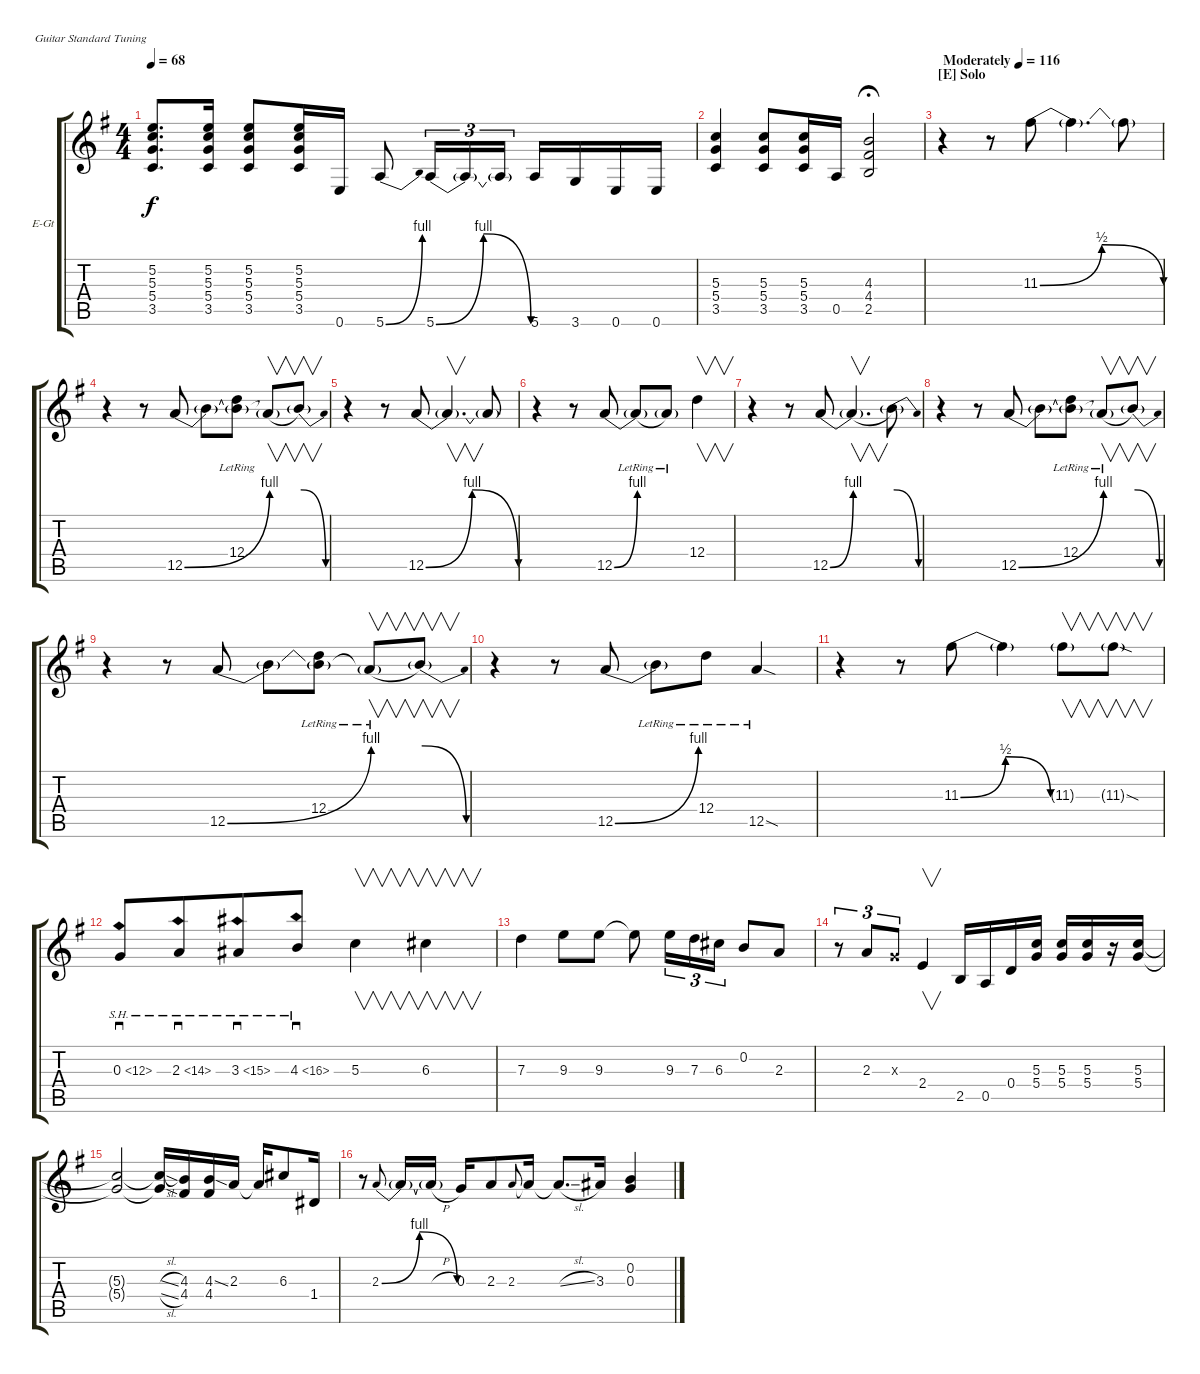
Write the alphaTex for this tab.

\defaultSystemsLayout 4
\bracketExtendMode groupsimilarinstruments
\firstSystemTrackNameOrientation horizontal
\otherSystemsTrackNameOrientation horizontal
\track ("Electric Guitar" "E-Gt") {instrument distortionguitar}
\staff {score tabs}
\tuning (E4 B3 G3 D3 A2 E2)
\ts (4 4)
\tempo 68
\clef g2
\ks g
(3.5 5.4 5.3 5.2).8{d dy f} (3.5 5.4 5.3 5.2).16 (3.5 5.4 5.3 5.2).8 (3.5 5.4 5.3 5.2).16 0.6.16 5.6{be (bend 0 0 15 4)}.8 5.6{be (bendrelease 0 0 10.2 4 20.4 4 30 0)}.16{tu (3 2)} 5.6{t}.16{tu (3 2)} 5.6{t}.16{tu (3 2)} 5.6.16 3.6.16 0.6.16 0.6.16 |
(3.5 5.4 5.3).4 (3.5 5.4 5.3).8 (3.5 5.4 5.3).16 0.5.16 (2.5 4.4 4.3).2{fermata (medium 0.5)} |
\section ("E" "Solo")
\tempo (116 "Moderately")
r.4 r.8 11.3{be (bendrelease 0 0 13.2 2 20.4 2 30 0)}.8 11.3{t}.4{d} 11.3{t}.8 |
r.4 r.8 12.5{be (bend 0 0 15 4)}.8 12.5{t}.8 (12.4{lr} 12.5{t}).8 12.5{be (hold 0 0 60 0) t}.8{v} 12.5{be (release 0 4 15 0) t}.8{v} |
r.4 r.8 12.5{be (bendrelease 0 0 10.2 4 20.4 4 30 0)}.8 12.5{t}.4{v d} 12.5{t}.8 |
r.4 r.8 12.5{be (bend 0 0 15 4)}.8 12.5{be (hold 0 0 60 0) lr t}.8 12.5{be (hold 0 0 60 0) lr t}.8 12.4.4{v} |
r.4 r.8 12.5{be (bend 0 0 15 4)}.8 12.5{be (hold 0 0 60 0) t}.4{v d} 12.5{be (release 0 4 15 0) t}.8 |
r.4 r.8 12.5{be (bend 0 0 15 4)}.8 12.5{t}.8 (12.4{lr} 12.5{lr t}).8 12.5{be (hold 0 0 60 0) lr t}.8{v} 12.5{be (release 0 4 15 0) t}.8{v} |
r.4 r.8 12.5{be (bend 0 0 15 4)}.8 12.5{t}.8 (12.4{lr} 12.5{lr t}).8 12.5{be (hold 0 0 60 0) lr t}.8{v} 12.5{be (release 0 4 15 0) t}.8{v} |
r.4 r.8 12.5{be (bend 0 0 15 4)}.8 12.5{lr t}.8 12.4{lr}.8 12.5{sod lr}.4 |
r.4 r.8 11.3{be (bendrelease 0 0 11.4 2 20.4 2 30 0)}.8 11.3{t}.4 11.3{g}.8{v} 11.3{sod g}.8{v} |
0.3{sh 12}.8{sd beam merge} 2.3{sh 12}.8{sd beam merge} 3.3{sh 12}.8{sd beam merge} 4.3{sh 12}.8{sd} 5.3.4{v} 6.3.4{v} |
7.3.4 9.3.8 9.3.8 9.3{t}.8 9.3.16{tu (3 2)} 7.3.16{tu (3 2)} 6.3.16{tu (3 2)} 0.2.8 2.3.8 |
r.8{tu (3 2)} 2.3.8{tu (3 2)} 0.3{x}.8{tu (3 2)} 2.4.4{v} 2.5.16 0.5.16 0.4.16 (5.4 5.3).16 (5.4 5.3).16 (5.4 5.3).16 r.16 (5.4 5.3).16 |
(5.4{t} 5.3{t}).2 (5.4{sl t} 5.3{sl t}).16 (4.4 4.3).16 (4.4 4.3{ss}).16 2.3.16 2.3{t}.16 6.3.8 1.4.16 |
r.8 2.3{be (bendrelease 0 0 10.2 4 20.4 4 30 0)}.8{gr onbeat} 2.3{t}.16 2.3{h t}.16 0.3.16 2.3.8 2.3.8{gr onbeat} 2.3{t}.16 2.3{sl t}.8{d} 3.3.16 (0.3 0.2).4
